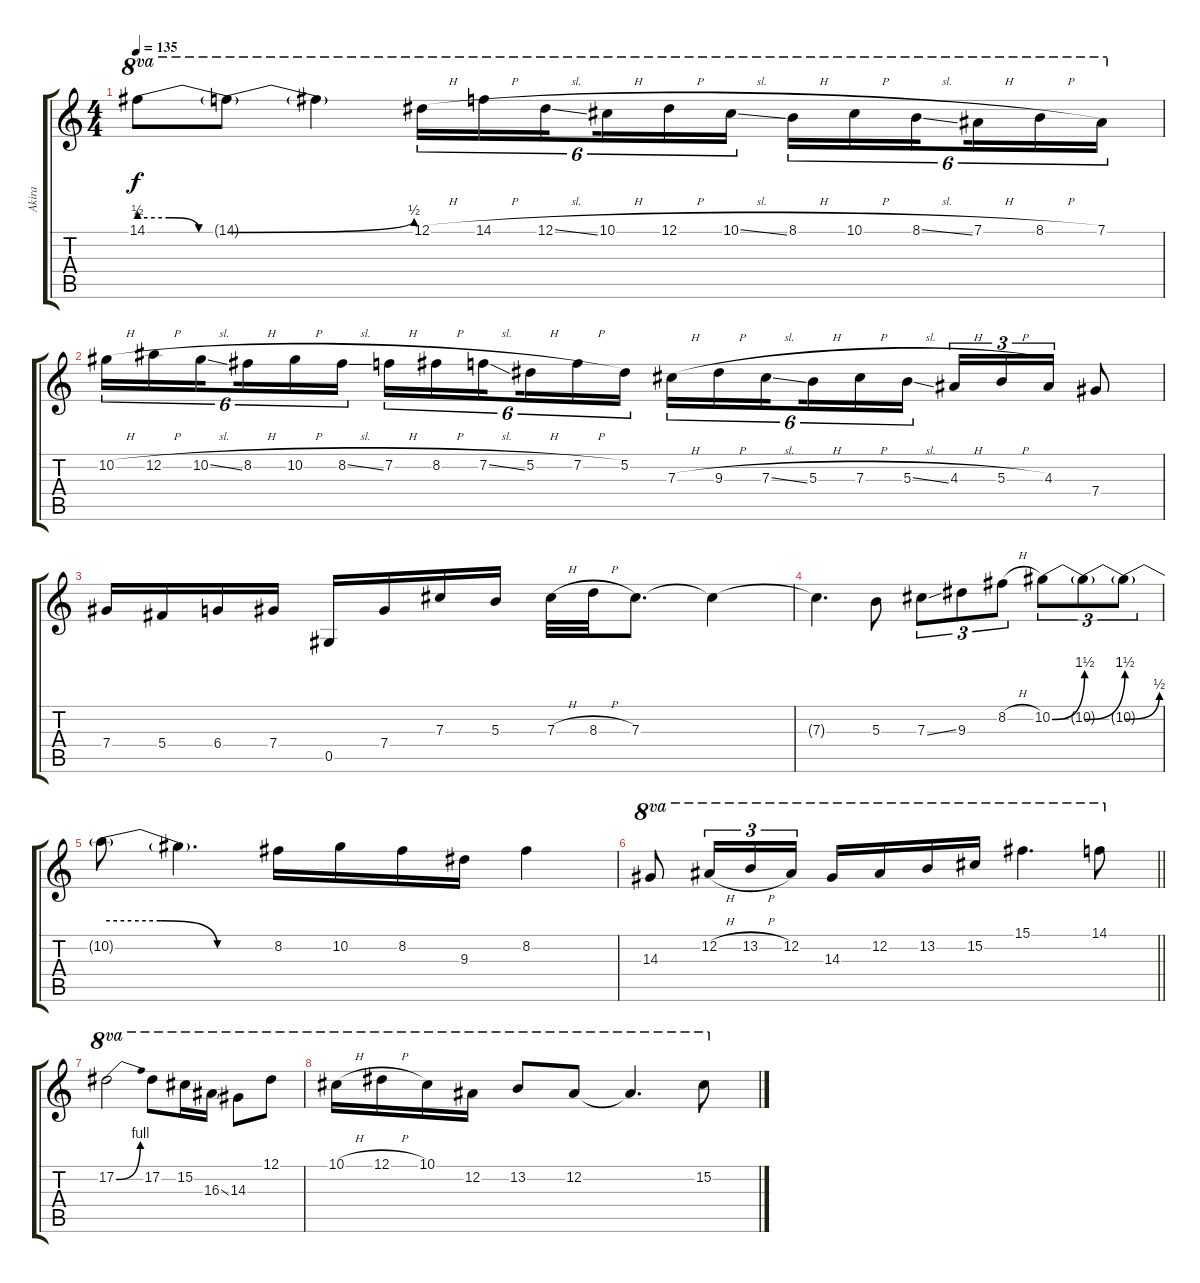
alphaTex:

\track ("Akira" "Akira") {instrument distortionguitar}
\staff {score tabs}
\tuning (Eb4 Bb3 Gb3 Db3 Ab2 Eb2) {hide}
\ts (4 4)
\tempo 135
\clef g2
\ks c
14.1{be (custom 0 2 20 2 40 0 60 0) t}.8{ot 8va dy f} 14.1{be (bend 0 0 60 2) t}.8{ot 8va} 14.1{t}.4{ot 8va} 12.1{h}.16{tu (6 4) ot 8va} 14.1{h}.16{tu (6 4) ot 8va} 12.1{sl}.16{tu (6 4) ot 8va beam splitsecondary} 10.1{h}.16{tu (6 4) ot 8va} 12.1{h}.16{tu (6 4) ot 8va} 10.1{sl}.16{tu (6 4) ot 8va} 8.1{h}.16{tu (6 4) ot 8va} 10.1{h}.16{tu (6 4) ot 8va} 8.1{sl}.16{tu (6 4) ot 8va beam splitsecondary} 7.1{h}.16{tu (6 4) ot 8va} 8.1{h}.16{tu (6 4) ot 8va} 7.1.16{tu (6 4) ot 8va} |
10.2{h}.16{tu (6 4)} 12.2{h}.16{tu (6 4)} 10.2{sl}.16{tu (6 4) beam splitsecondary} 8.2{h}.16{tu (6 4)} 10.2{h}.16{tu (6 4)} 8.2{sl}.16{tu (6 4)} 7.2{h}.16{tu (6 4)} 8.2{h}.16{tu (6 4)} 7.2{sl}.16{tu (6 4) beam splitsecondary} 5.2{h}.16{tu (6 4)} 7.2{h}.16{tu (6 4)} 5.2.16{tu (6 4)} 7.3{h}.16{tu (6 4)} 9.3{h}.16{tu (6 4)} 7.3{sl}.16{tu (6 4) beam splitsecondary} 5.3{h}.16{tu (6 4)} 7.3{h}.16{tu (6 4)} 5.3{sl}.16{tu (6 4)} 4.3{h}.16{tu (3 2)} 5.3{h}.16{tu (3 2)} 4.3.16{tu (3 2)} 7.4.8 |
7.4.16 5.4.16 6.4.16 7.4.16 0.5.16 7.4.16 7.3.16 5.3.16 7.3{h}.32 8.3{h}.32 7.3.8{d} 7.3{t}.4 |
7.3{t}.4{d} 5.3.8 7.3{ss}.8{tu (3 2)} 9.3.8{tu (3 2)} 8.2{h}.8{tu (3 2)} 10.2{be (bend 0 0 60 6)}.8{tu (3 2)} 10.2{be (bend 0 0 60 6) t}.8{tu (3 2)} 10.2{be (bend 0 0 60 2) t}.8{tu (3 2)} |
10.2{be (custom 0 2 20 2 40 0 60 0) t}.8 10.2{t}.4{d} 8.2.16 10.2.16 8.2.16 9.3.16 8.2.4 |
\barLineRight lightlight
14.3.8{ot 8va} 12.2{h}.16{tu (3 2) ot 8va} 13.2{h}.16{tu (3 2) ot 8va} 12.2.16{tu (3 2) ot 8va} 14.3.16{ot 8va} 12.2.16{ot 8va} 13.2.16{ot 8va} 15.2.16{ot 8va} 15.1.4{d ot 8va} 14.1.8{ot 8va} |
\section ("" " ")
17.2{be (bend 0 0 60 4)}.2{ot 8va} 17.2.8{ot 8va} 15.2.16{ot 8va} 16.3{ss}.16{ot 8va} 14.3.8{ot 8va} 12.1.8{ot 8va} |
10.1{h}.16{ot 8va} 12.1{h}.16{ot 8va} 10.1.16{ot 8va} 12.2.16{ot 8va} 13.2.8{ot 8va} 12.2.8{ot 8va} 12.2{t}.4{d ot 8va} 15.2.8{ot 8va}
